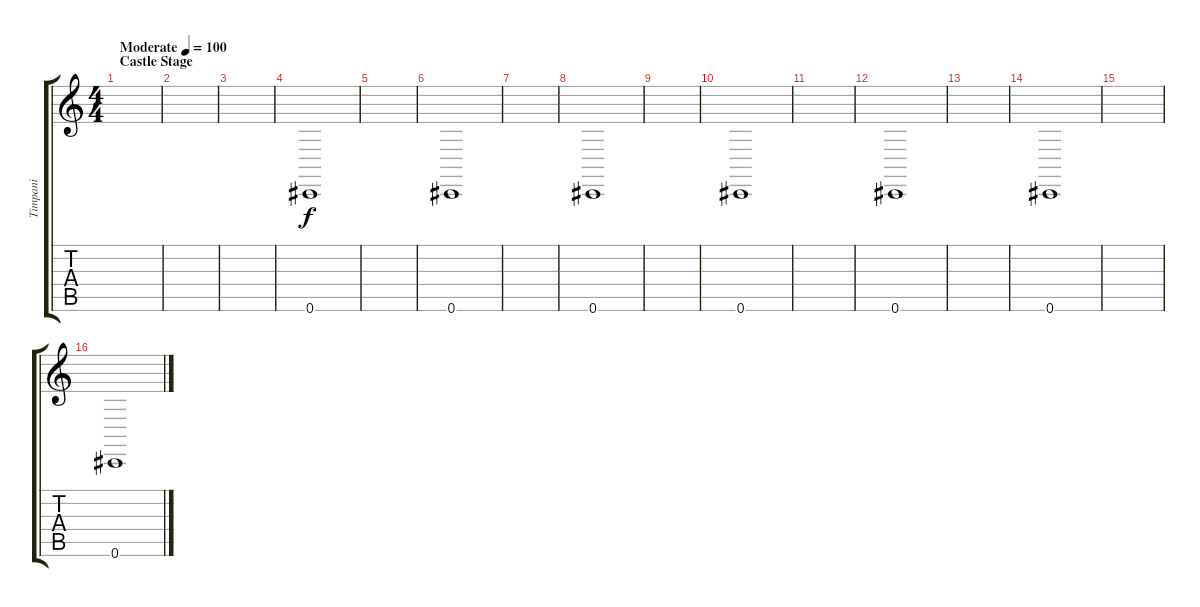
\track ("Timpani" "Timpani") {instrument timpani}
\staff {score tabs}
\tuning (Eb4 Bb3 Gb3 Db3 Ab2 Db2) {hide}
\ts (4 4)
\section ("" "Castle Stage")
\tempo (100 "Moderate")
\clef g2
\ks c
|
|
|
0.6.1 |
|
0.6.1 |
|
0.6.1 |
|
0.6.1 |
|
0.6.1 |
|
0.6.1 |
|
0.6.1
